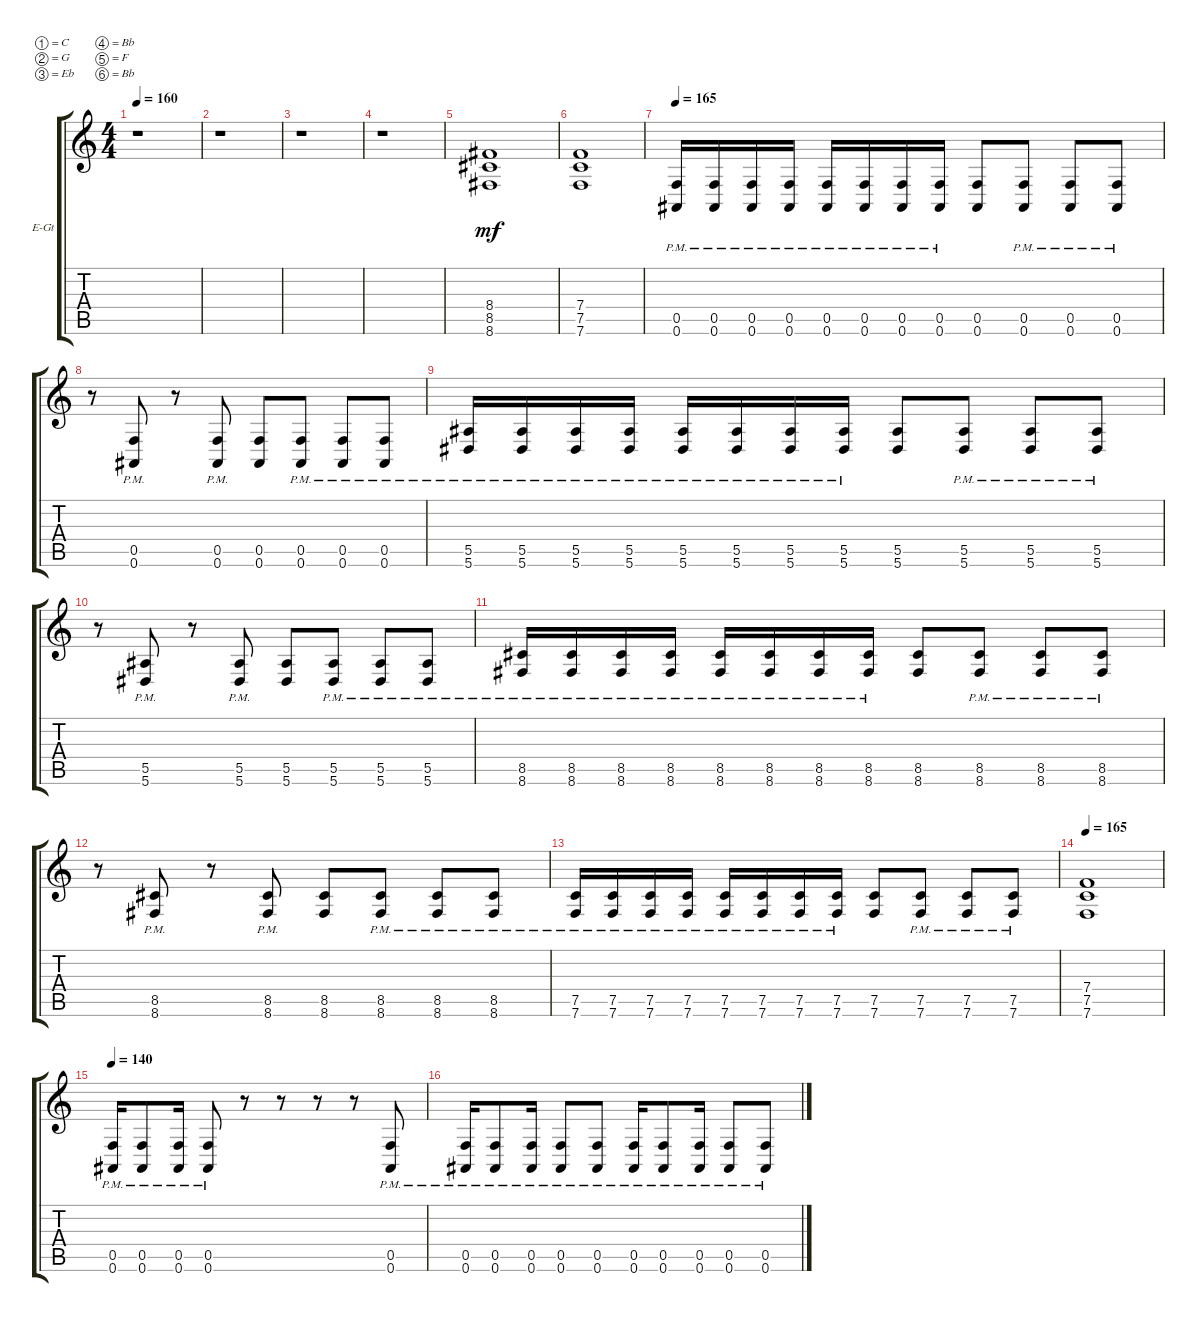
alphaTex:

\bracketExtendMode groupsimilarinstruments
\firstSystemTrackNameOrientation horizontal
\otherSystemsTrackNameOrientation horizontal
\track ("Electric Guitar 2" "E-Gt") {instrument distortionguitar}
\staff {score tabs}
\tuning (C4 G3 Eb3 Bb2 F2 Bb1)
\ts (4 4)
\tempo 160
\clef g2
\ks c
r.1{dy mf} |
r.1 |
r.1 |
r.1 |
(8.6 8.5 8.4).1 |
(7.4 7.5 7.6).1 |
\tempo 165
(0.6{pm} 0.5{pm}).16 (0.6{pm} 0.5{pm}).16 (0.6{pm} 0.5{pm}).16 (0.6{pm} 0.5{pm}).16 (0.6{pm} 0.5{pm}).16 (0.6{pm} 0.5{pm}).16 (0.6{pm} 0.5{pm}).16 (0.6{pm} 0.5{pm}).16 (0.6 0.5).8 (0.6{pm} 0.5{pm}).8 (0.6{pm} 0.5{pm}).8 (0.6{pm} 0.5{pm}).8 |
r.8 (0.6{pm} 0.5{pm}).8 r.8 (0.6{pm} 0.5{pm}).8 (0.6 0.5).8 (0.6{pm} 0.5{pm}).8 (0.6{pm} 0.5{pm}).8 (0.6{pm} 0.5{pm}).8 |
(5.6{pm} 5.5{pm}).16 (5.6{pm} 5.5{pm}).16 (5.6{pm} 5.5{pm}).16 (5.6{pm} 5.5{pm}).16 (5.6{pm} 5.5{pm}).16 (5.6{pm} 5.5{pm}).16 (5.6{pm} 5.5{pm}).16 (5.6{pm} 5.5{pm}).16 (5.6 5.5).8 (5.6{pm} 5.5{pm}).8 (5.6{pm} 5.5{pm}).8 (5.6{pm} 5.5{pm}).8 |
r.8 (5.6{pm} 5.5{pm}).8 r.8 (5.6{pm} 5.5{pm}).8 (5.6 5.5).8 (5.6{pm} 5.5{pm}).8 (5.6{pm} 5.5{pm}).8 (5.6{pm} 5.5{pm}).8 |
(8.6{pm} 8.5{pm}).16 (8.6{pm} 8.5{pm}).16 (8.6{pm} 8.5{pm}).16 (8.6{pm} 8.5{pm}).16 (8.6{pm} 8.5{pm}).16 (8.6{pm} 8.5{pm}).16 (8.6{pm} 8.5{pm}).16 (8.6{pm} 8.5{pm}).16 (8.6 8.5).8 (8.6{pm} 8.5{pm}).8 (8.6{pm} 8.5{pm}).8 (8.6{pm} 8.5{pm}).8 |
r.8 (8.6{pm} 8.5{pm}).8 r.8 (8.6{pm} 8.5{pm}).8 (8.6 8.5).8 (8.6{pm} 8.5{pm}).8 (8.6{pm} 8.5{pm}).8 (8.6{pm} 8.5{pm}).8 |
(7.6{pm} 7.5{pm}).16 (7.6{pm} 7.5{pm}).16 (7.6{pm} 7.5{pm}).16 (7.6{pm} 7.5{pm}).16 (7.6{pm} 7.5{pm}).16 (7.6{pm} 7.5{pm}).16 (7.6{pm} 7.5{pm}).16 (7.6{pm} 7.5{pm}).16 (7.6 7.5).8 (7.6{pm} 7.5{pm}).8 (7.6{pm} 7.5{pm}).8 (7.6{pm} 7.5{pm}).8 |
\tempo 165
(7.6 7.5 7.4).1 |
\tempo 140
(0.6{pm} 0.5{pm}).16 (0.6{pm} 0.5{pm}).8 (0.6{pm} 0.5{pm}).16 (0.6{pm} 0.5{pm}).8 r.8 r.8 r.8 r.8 (0.6{pm} 0.5{pm}).8 |
(0.6{pm} 0.5{pm}).16 (0.6{pm} 0.5{pm}).8 (0.6{pm} 0.5{pm}).16 (0.6{pm} 0.5{pm}).8 (0.6{pm} 0.5{pm}).8 (0.6{pm} 0.5{pm}).16 (0.6{pm} 0.5{pm}).8 (0.6{pm} 0.5{pm}).16 (0.6{pm} 0.5{pm}).8 (0.6{pm} 0.5{pm}).8
